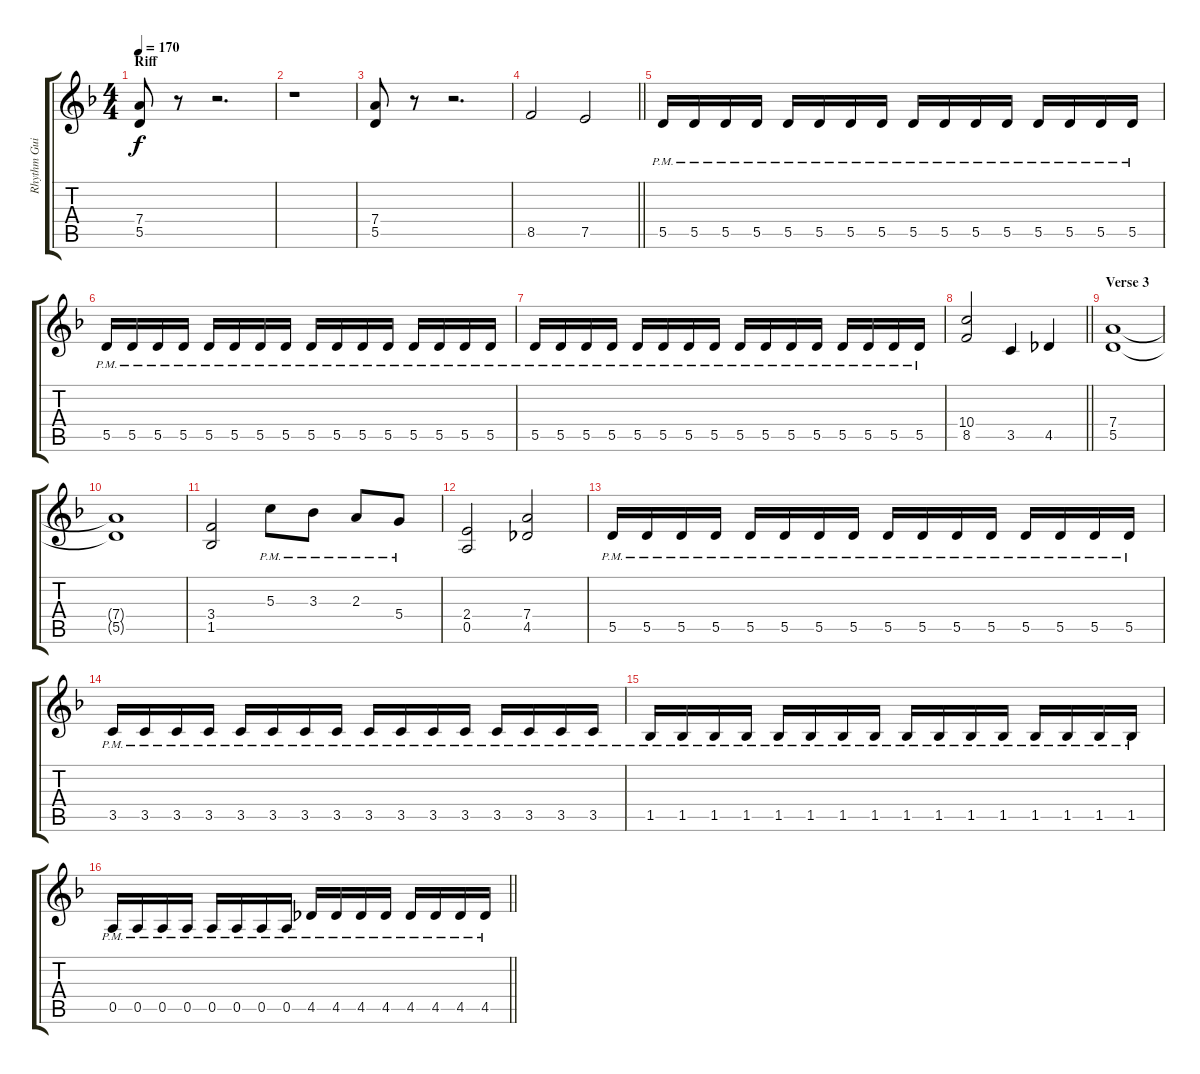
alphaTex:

\track ("Rhythm Guitar 2: Tapani Kangas" "Rhythm Gui") {instrument distortionguitar}
\staff {score tabs}
\tuning (E4 B3 G3 D3 A2 E2) {hide}
\ts (4 4)
\section ("" "Riff")
\tempo 170
\clef g2
\ks dminor
(7.4 5.5).8{dy f} r.8 r.2{d} |
r.1 |
(7.4 5.5).8 r.8 r.2{d} |
\barLineRight lightlight
8.5.2 7.5.2 |
5.5{pm}.16 5.5{pm}.16 5.5{pm}.16 5.5{pm}.16 5.5{pm}.16 5.5{pm}.16 5.5{pm}.16 5.5{pm}.16 5.5{pm}.16 5.5{pm}.16 5.5{pm}.16 5.5{pm}.16 5.5{pm}.16 5.5{pm}.16 5.5{pm}.16 5.5{pm}.16 |
5.5{pm}.16 5.5{pm}.16 5.5{pm}.16 5.5{pm}.16 5.5{pm}.16 5.5{pm}.16 5.5{pm}.16 5.5{pm}.16 5.5{pm}.16 5.5{pm}.16 5.5{pm}.16 5.5{pm}.16 5.5{pm}.16 5.5{pm}.16 5.5{pm}.16 5.5{pm}.16 |
5.5{pm}.16 5.5{pm}.16 5.5{pm}.16 5.5{pm}.16 5.5{pm}.16 5.5{pm}.16 5.5{pm}.16 5.5{pm}.16 5.5{pm}.16 5.5{pm}.16 5.5{pm}.16 5.5{pm}.16 5.5{pm}.16 5.5{pm}.16 5.5{pm}.16 5.5{pm}.16 |
\barLineRight lightlight
(10.4 8.5).2 3.5.4 4.5.4 |
\section ("" "Verse 3")
(7.4 5.5).1 |
(7.4{t} 5.5{t}).1 |
(3.4 1.5).2 5.3{pm}.8 3.3{pm}.8 2.3{pm}.8 5.4{pm}.8 |
(2.4 0.5).2 (7.4 4.5).2 |
5.5{pm}.16 5.5{pm}.16 5.5{pm}.16 5.5{pm}.16 5.5{pm}.16 5.5{pm}.16 5.5{pm}.16 5.5{pm}.16 5.5{pm}.16 5.5{pm}.16 5.5{pm}.16 5.5{pm}.16 5.5{pm}.16 5.5{pm}.16 5.5{pm}.16 5.5{pm}.16 |
3.5{pm}.16 3.5{pm}.16 3.5{pm}.16 3.5{pm}.16 3.5{pm}.16 3.5{pm}.16 3.5{pm}.16 3.5{pm}.16 3.5{pm}.16 3.5{pm}.16 3.5{pm}.16 3.5{pm}.16 3.5{pm}.16 3.5{pm}.16 3.5{pm}.16 3.5{pm}.16 |
1.5{pm}.16 1.5{pm}.16 1.5{pm}.16 1.5{pm}.16 1.5{pm}.16 1.5{pm}.16 1.5{pm}.16 1.5{pm}.16 1.5{pm}.16 1.5{pm}.16 1.5{pm}.16 1.5{pm}.16 1.5{pm}.16 1.5{pm}.16 1.5{pm}.16 1.5{pm}.16 |
\barLineRight lightlight
0.5{pm}.16 0.5{pm}.16 0.5{pm}.16 0.5{pm}.16 0.5{pm}.16 0.5{pm}.16 0.5{pm}.16 0.5{pm}.16 4.5{pm}.16 4.5{pm}.16 4.5{pm}.16 4.5{pm}.16 4.5{pm}.16 4.5{pm}.16 4.5{pm}.16 4.5{pm}.16
